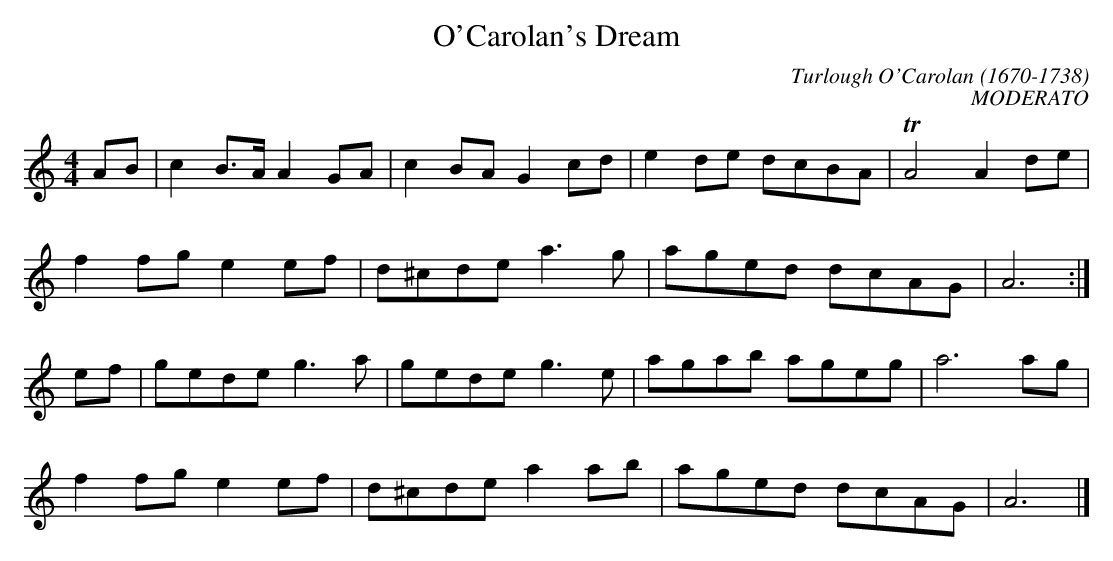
X:1occ
T:O'Carolan's Dream
C:Turlough O'Carolan (1670-1738)
C:MODERATO
M:4/4
L:1/8
K:C
AB|c2B3/2A/2 A2GA|c2BA G2cd|e2de dcBA|TA4A2de|
f2fg e2ef|d^cdea3g|aged dcAG|A6:|
ef|gede g3a|gede g3e|agab ageg|a6ag|
f2fg e2ef|d^cdea2ab|aged dcAG|A6|]
